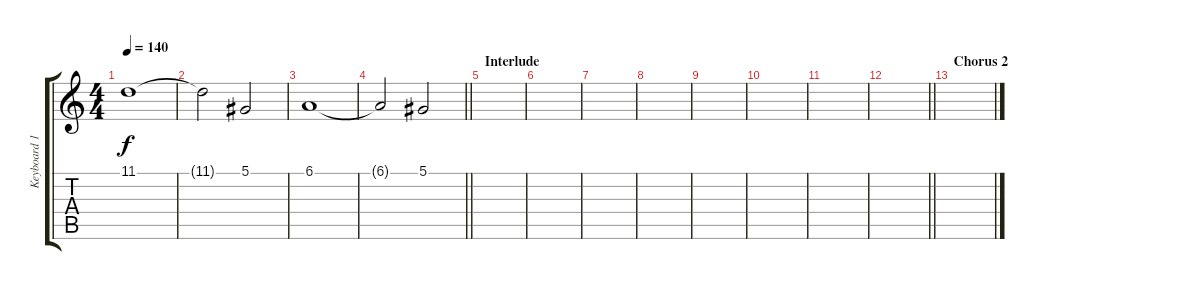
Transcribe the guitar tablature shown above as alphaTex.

\track ("Keyboard 1" "Keyboard 1") {instrument electricpiano1}
\staff {score tabs}
\tuning (Eb4 Bb3 Gb3 Db3 Ab2 Db2) {hide}
\ts (4 4)
\tempo 140
\clef g2
\ks c
11.1.1{dy f} |
11.1{t}.2 5.1.2 |
6.1.1 |
\barLineRight lightlight
6.1{t}.2 5.1.2 |
\section ("" "Interlude")
|
|
|
|
|
|
|
\barLineRight lightlight
|
\section ("" "Chorus 2")
